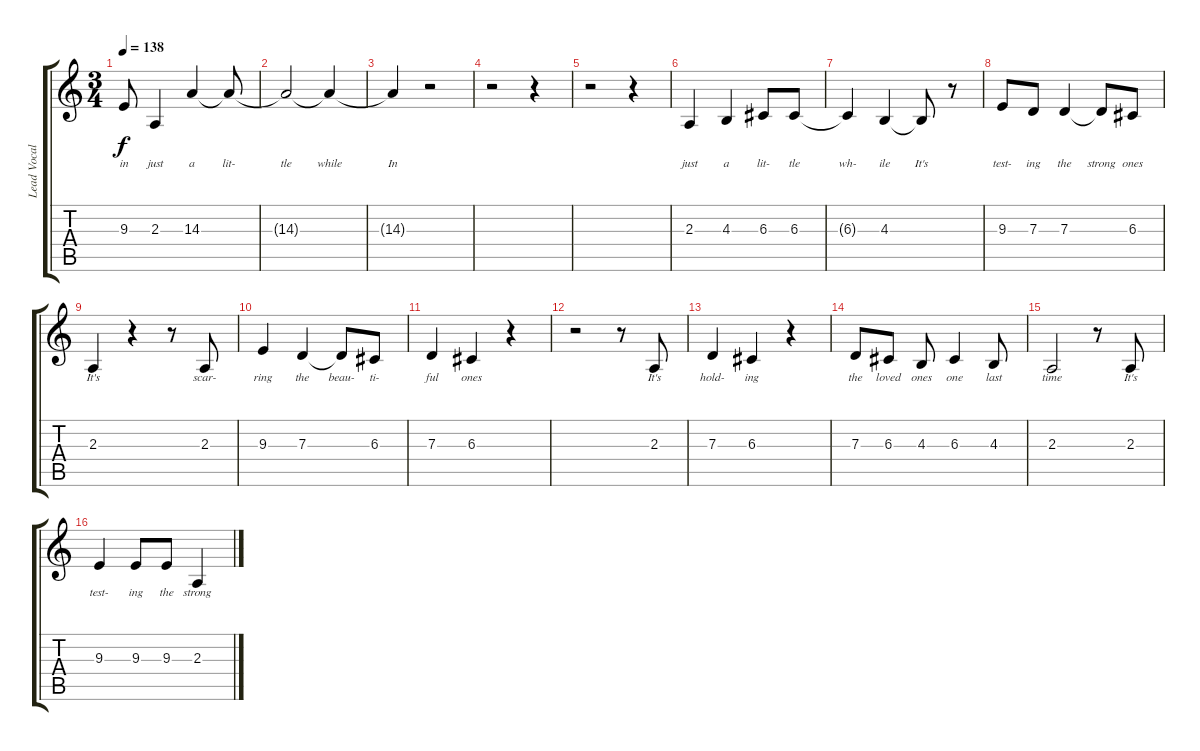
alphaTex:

\track ("Lead Vocals" "Lead Vocal") {instrument lead6voice}
\staff {score tabs}
\tuning (E4 B3 G3 D3 A2 E2) {hide}
\ts (3 4)
\tempo 138
\clef g2
\ks c
9.3.8{lyrics (0 "in") lyrics (1 "") lyrics (2 "") lyrics (3 "") lyrics (4 "") dy f} 2.3.4{lyrics (0 "just") lyrics (1 "") lyrics (2 "") lyrics (3 "") lyrics (4 "")} 14.3.4{lyrics (0 "a") lyrics (1 "") lyrics (2 "") lyrics (3 "") lyrics (4 "")} 14.3{t}.8{lyrics (0 "lit-") lyrics (1 "") lyrics (2 "") lyrics (3 "") lyrics (4 "")} |
14.3{t}.2{lyrics (0 "tle") lyrics (1 "") lyrics (2 "") lyrics (3 "") lyrics (4 "")} 14.3{t}.4{lyrics (0 "while") lyrics (1 "") lyrics (2 "") lyrics (3 "") lyrics (4 "")} |
14.3{t}.4{lyrics (0 "In") lyrics (1 "") lyrics (2 "") lyrics (3 "") lyrics (4 "")} r.2 |
r.2 r.4 |
r.2 r.4 |
2.3.4{lyrics (0 "just") lyrics (1 "") lyrics (2 "") lyrics (3 "") lyrics (4 "")} 4.3.4{lyrics (0 "a") lyrics (1 "") lyrics (2 "") lyrics (3 "") lyrics (4 "")} 6.3.8{lyrics (0 "lit-") lyrics (1 "") lyrics (2 "") lyrics (3 "") lyrics (4 "")} 6.3.8{lyrics (0 "tle") lyrics (1 "") lyrics (2 "") lyrics (3 "") lyrics (4 "")} |
6.3{t}.4{lyrics (0 "wh-") lyrics (1 "") lyrics (2 "") lyrics (3 "") lyrics (4 "")} 4.3.4{lyrics (0 "ile") lyrics (1 "") lyrics (2 "") lyrics (3 "") lyrics (4 "")} 4.3{t}.8{lyrics (0 "It's") lyrics (1 "") lyrics (2 "") lyrics (3 "") lyrics (4 "")} r.8 |
9.3.8{lyrics (0 "test-") lyrics (1 "") lyrics (2 "") lyrics (3 "") lyrics (4 "")} 7.3.8{lyrics (0 "ing") lyrics (1 "") lyrics (2 "") lyrics (3 "") lyrics (4 "")} 7.3.4{lyrics (0 "the") lyrics (1 "") lyrics (2 "") lyrics (3 "") lyrics (4 "")} 7.3{t}.8{lyrics (0 "strong") lyrics (1 "") lyrics (2 "") lyrics (3 "") lyrics (4 "")} 6.3.8{lyrics (0 "ones") lyrics (1 "") lyrics (2 "") lyrics (3 "") lyrics (4 "")} |
2.3.4{lyrics (0 "It's") lyrics (1 "") lyrics (2 "") lyrics (3 "") lyrics (4 "")} r.4 r.8 2.3.8{lyrics (0 "scar-") lyrics (1 "") lyrics (2 "") lyrics (3 "") lyrics (4 "")} |
9.3.4{lyrics (0 "ring") lyrics (1 "") lyrics (2 "") lyrics (3 "") lyrics (4 "")} 7.3.4{lyrics (0 "the") lyrics (1 "") lyrics (2 "") lyrics (3 "") lyrics (4 "")} 7.3{t}.8{lyrics (0 "beau-") lyrics (1 "") lyrics (2 "") lyrics (3 "") lyrics (4 "")} 6.3.8{lyrics (0 "ti-") lyrics (1 "") lyrics (2 "") lyrics (3 "") lyrics (4 "")} |
7.3.4{lyrics (0 "ful") lyrics (1 "") lyrics (2 "") lyrics (3 "") lyrics (4 "")} 6.3.4{lyrics (0 "ones") lyrics (1 "") lyrics (2 "") lyrics (3 "") lyrics (4 "")} r.4 |
r.2 r.8 2.3.8{lyrics (0 "It's") lyrics (1 "") lyrics (2 "") lyrics (3 "") lyrics (4 "")} |
7.3.4{lyrics (0 "hold-") lyrics (1 "") lyrics (2 "") lyrics (3 "") lyrics (4 "")} 6.3.4{lyrics (0 "ing") lyrics (1 "") lyrics (2 "") lyrics (3 "") lyrics (4 "")} r.4 |
7.3.8{lyrics (0 "the") lyrics (1 "") lyrics (2 "") lyrics (3 "") lyrics (4 "")} 6.3.8{lyrics (0 "loved") lyrics (1 "") lyrics (2 "") lyrics (3 "") lyrics (4 "")} 4.3.8{lyrics (0 "ones") lyrics (1 "") lyrics (2 "") lyrics (3 "") lyrics (4 "")} 6.3.4{lyrics (0 "one") lyrics (1 "") lyrics (2 "") lyrics (3 "") lyrics (4 "")} 4.3.8{lyrics (0 "last") lyrics (1 "") lyrics (2 "") lyrics (3 "") lyrics (4 "")} |
2.3.2{lyrics (0 "time") lyrics (1 "") lyrics (2 "") lyrics (3 "") lyrics (4 "")} r.8 2.3.8{lyrics (0 "It's") lyrics (1 "") lyrics (2 "") lyrics (3 "") lyrics (4 "")} |
9.3.4{lyrics (0 "test-") lyrics (1 "") lyrics (2 "") lyrics (3 "") lyrics (4 "")} 9.3.8{lyrics (0 "ing") lyrics (1 "") lyrics (2 "") lyrics (3 "") lyrics (4 "")} 9.3.8{lyrics (0 "the") lyrics (1 "") lyrics (2 "") lyrics (3 "") lyrics (4 "")} 2.3.4{lyrics (0 "strong") lyrics (1 "") lyrics (2 "") lyrics (3 "") lyrics (4 "")}
